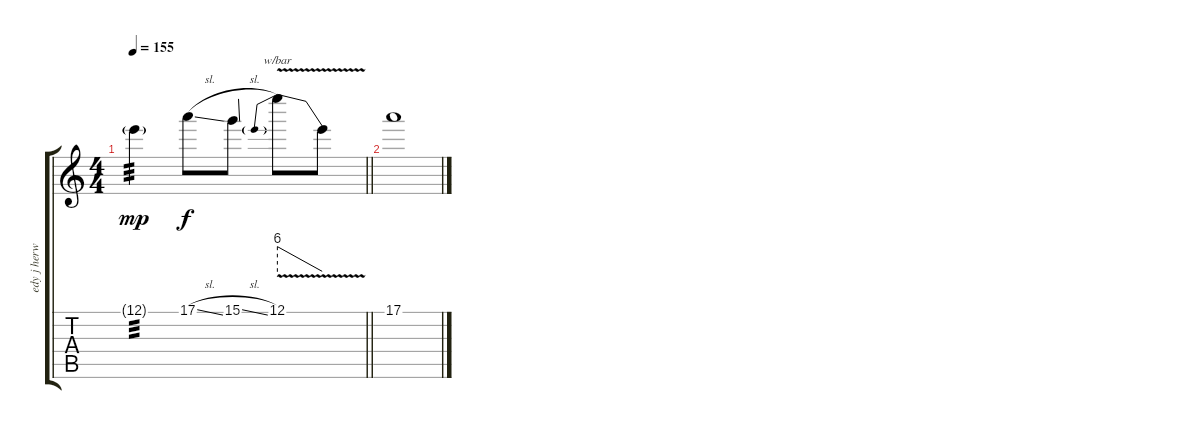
\track ("edy j herwan" "edy j herw") {instrument distortionguitar}
\staff {score tabs}
\tuning (E4 B3 G3 D3 A2 E2) {hide}
\ts (4 4)
\tempo 155
\clef g2
\barLineRight lightlight
\ks c
12.1{g}.4{tp 3 dy mp} 17.1{sl}.8{dy f} 15.1{sl}.8 12.1{v}.8{tbe (predivedive default 0 24 60 0)} 12.1{t}.8 |
17.1.1
